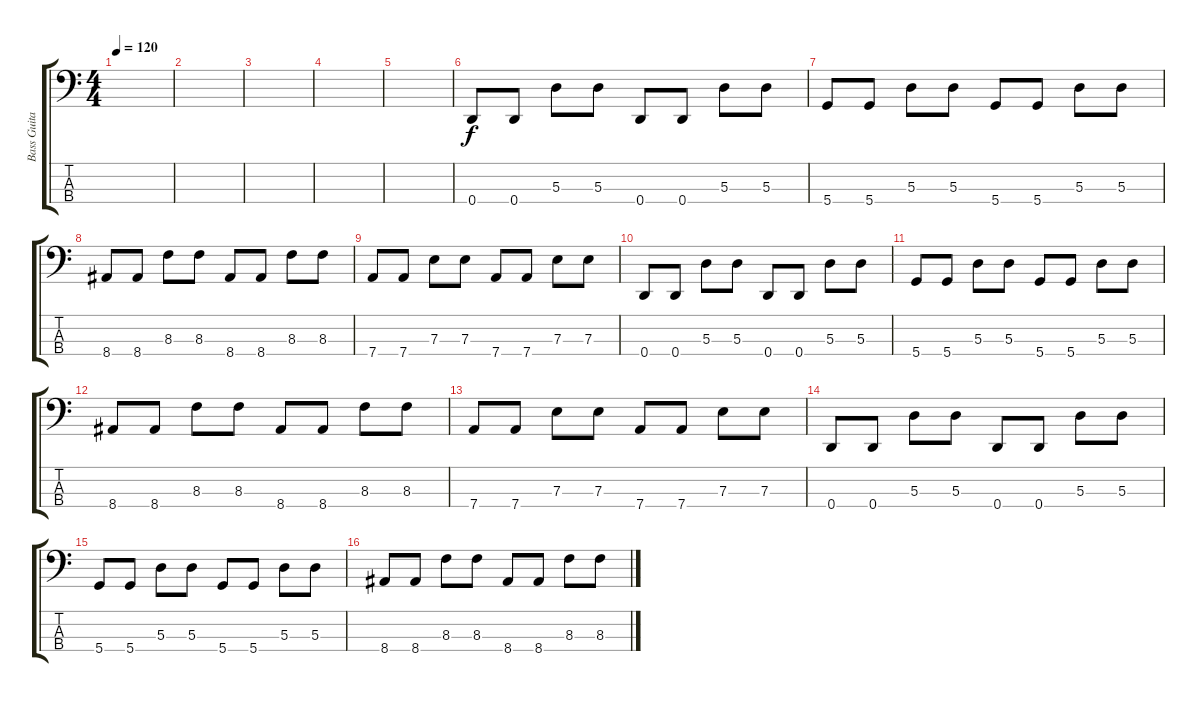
\track ("Bass Guitar - Adam" "Bass Guita") {instrument electricbassfinger}
\staff {score tabs}
\tuning (G2 D2 A1 D1) {hide}
\ts (4 4)
\tempo 120
\clef f4
\ks c
|
|
|
|
|
0.4.8 0.4.8 5.3.8 5.3.8 0.4.8 0.4.8 5.3.8 5.3.8 |
5.4.8 5.4.8 5.3.8 5.3.8 5.4.8 5.4.8 5.3.8 5.3.8 |
8.4.8 8.4.8 8.3.8 8.3.8 8.4.8 8.4.8 8.3.8 8.3.8 |
7.4.8 7.4.8 7.3.8 7.3.8 7.4.8 7.4.8 7.3.8 7.3.8 |
0.4.8 0.4.8 5.3.8 5.3.8 0.4.8 0.4.8 5.3.8 5.3.8 |
5.4.8 5.4.8 5.3.8 5.3.8 5.4.8 5.4.8 5.3.8 5.3.8 |
8.4.8 8.4.8 8.3.8 8.3.8 8.4.8 8.4.8 8.3.8 8.3.8 |
7.4.8 7.4.8 7.3.8 7.3.8 7.4.8 7.4.8 7.3.8 7.3.8 |
0.4.8 0.4.8 5.3.8 5.3.8 0.4.8 0.4.8 5.3.8 5.3.8 |
5.4.8 5.4.8 5.3.8 5.3.8 5.4.8 5.4.8 5.3.8 5.3.8 |
8.4.8 8.4.8 8.3.8 8.3.8 8.4.8 8.4.8 8.3.8 8.3.8
